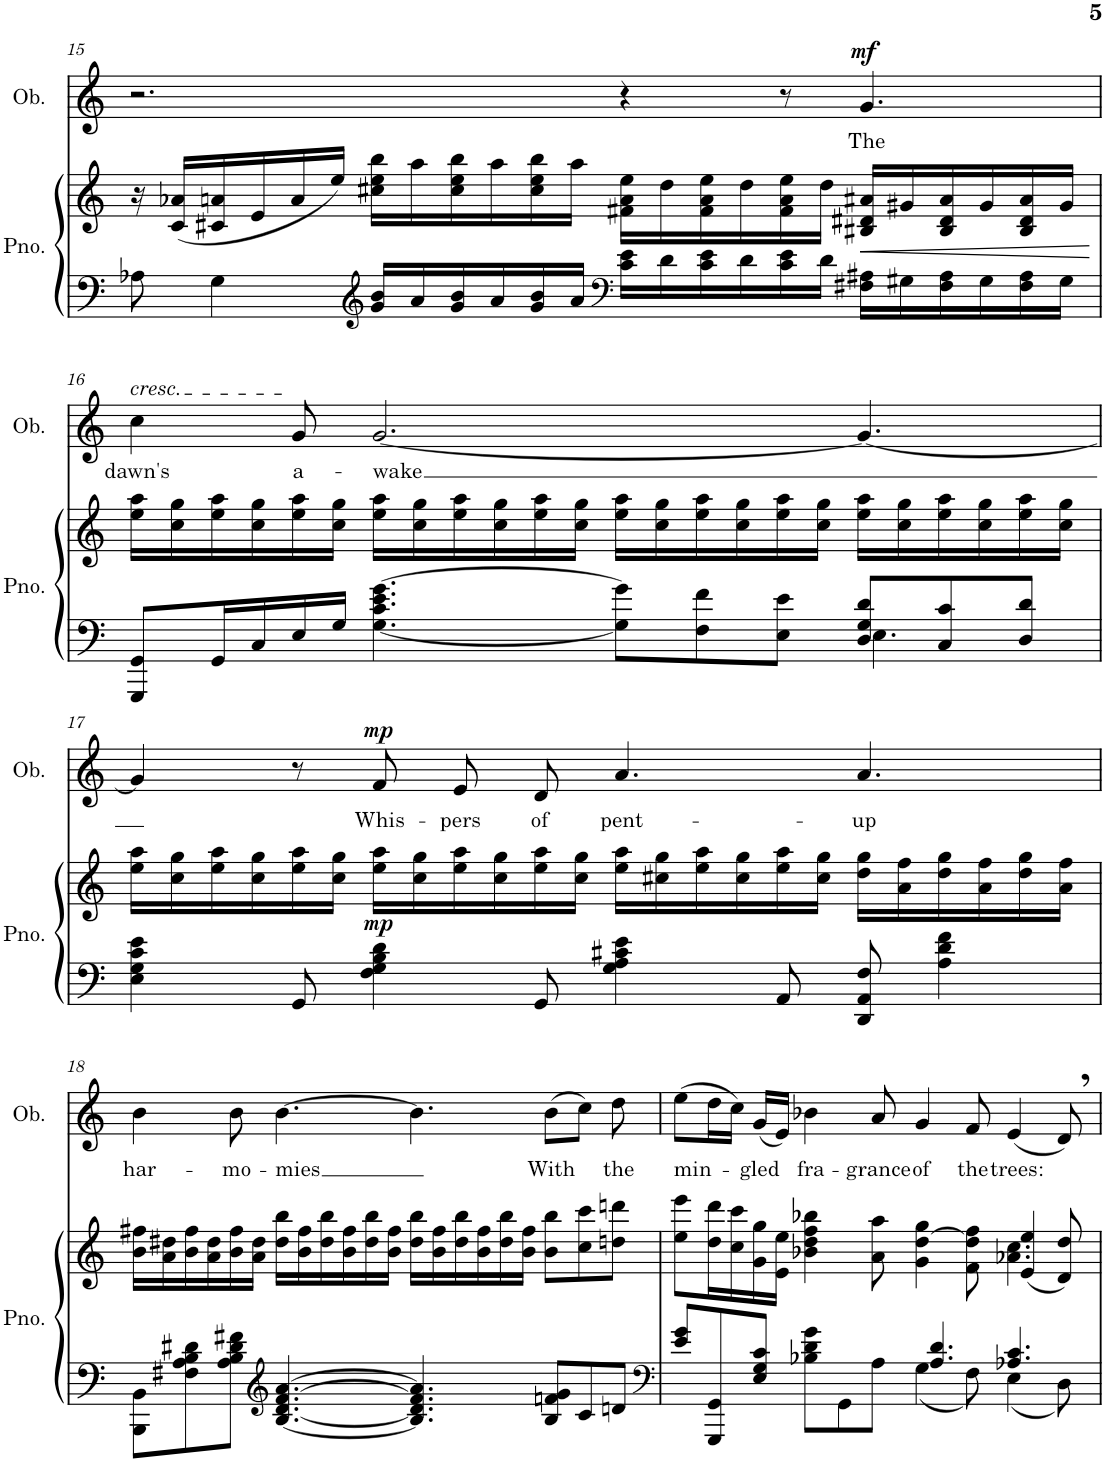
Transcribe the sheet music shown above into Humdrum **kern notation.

**kern	**kern	**dynam	**kern	**text	**dynam
*part2	*part2	*part2	*part1	*part1	*part1
*staff3	*staff2	*staff2/3	*staff1	*staff1	*staff1
*I"Piano	*	*	*I"Oboe	*	*
*I'Pno.	*	*	*I'Ob.	*	*
!!LO:PB:g=z
*clefF4	*clefG2	*	*clefG2	*	*
*k[]	*k[]	*	*k[]	*	*
*M12/8	*M12/8	*	*M12/8	*	*
=15	=15	=15	=15	=15	=15
8A-X\	16r	.	2.r	.	.
.	(16c/ 16a-X/LL	.	.	.	.
4G\	16c#X/ 16an/	.	.	.	.
.	16e/	.	.	.	.
.	16a/	.	.	.	.
.	16ee/JJ)	.	.	.	.
*clefG2	*	*	*	*	*
16g/ 16b/LL	16cc#X\ 16ee\ 16bb\LL	.	.	.	.
16a/	16aa\	.	.	.	.
16g/ 16b/	16cc#\ 16ee\ 16bb\	.	.	.	.
16a/	16aa\	.	.	.	.
16g/ 16b/	16cc#\ 16ee\ 16bb\	.	.	.	.
16a/JJ	16aa\JJ	.	.	.	.
*clefF4	*	*	*	*	*
16c\ 16e\LL	16f#X\ 16a\ 16ee\LL	.	4r	.	.
16d\	16dd\	.	.	.	.
16c\ 16e\	16f#\ 16a\ 16ee\	.	.	.	.
16d\	16dd\	.	.	.	.
16c\ 16e\	16f#\ 16a\ 16ee\	.	8r	.	.
16d\JJ	16dd\JJ	.	.	.	.
!	!	!LO:HP:b	!	!LO:LY:b	!LO:DY:a
16F#X\ 16A#X\LL	16B#X/ 16d#X/ 16a#X/LL	<	4.g/	The	mf
16G#X\	16g#X/	.	.	.	.
16F#\ 16A#\	16B#/ 16d#/ 16a#/	.	.	.	.
16G#\	16g#/	.	.	.	.
16F#\ 16A#\	16B#/ 16d#/ 16a#/	.	.	.	.
16G#\JJ	16g#/JJ	.	.	.	.
.	.	[	.	.	.
!!LO:LB:g=z
=16	=16	=16	=16	=16	=16
*^	*	*	*	*	*
!	!	!	!	!LO:TX:a:i:t=cresc.	!	!
!	!	!	!	!	!LO:LY:b	!
8GGG/ 8GG/L	8ryy	16ee\ 16aa\LL	.	4cc\	dawn's	.
.	.	16cc\ 16gg\	.	.	.	.
*v	*v	*	*	*	*	*
16GG/L	16ee\ 16aa\	.	.	.	.
16C/	16cc\ 16gg\	.	.	.	.
!	!	!	!	!LO:LY:b	!
16E/	16ee\ 16aa\	.	8g/	a-	.
16G/JJ	16cc\ 16gg\JJ	.	.	.	.
!	!	!	!	!LO:LY:b	!
[4.G\ 4.c\ 4.e\ [4.g\	16ee\ 16aa\LL	.	[2.g/	-wake	.
.	16cc\ 16gg\	.	.	.	.
.	16ee\ 16aa\	.	.	.	.
.	16cc\ 16gg\	.	.	.	.
.	16ee\ 16aa\	.	.	.	.
.	16cc\ 16gg\JJ	.	.	.	.
8G\] 8g\]L	16ee\ 16aa\LL	.	.	.	.
.	16cc\ 16gg\	.	.	.	.
8F\ 8f\	16ee\ 16aa\	.	.	.	.
.	16cc\ 16gg\	.	.	.	.
8E\ 8e\J	16ee\ 16aa\	.	.	.	.
.	16cc\ 16gg\JJ	.	.	.	.
*^	*	*	*	*	*
8D/ 8G/ 8d/L	4.E\	16ee\ 16aa\LL	.	4.g/_	.	.
.	.	16cc\ 16gg\	.	.	.	.
8C/ 8c/	.	16ee\ 16aa\	.	.	.	.
.	.	16cc\ 16gg\	.	.	.	.
8D/ 8d/J	.	16ee\ 16aa\	.	.	.	.
.	.	16cc\ 16gg\JJ	.	.	.	.
*v	*v	*	*	*	*	*
!!LO:LB:g=z
=17	=17	=17	=17	=17	=17
4E\ 4G\ 4c\ 4e\	16ee\ 16aa\LL	.	4g/]	.	.
.	16cc\ 16gg\	.	.	.	.
.	16ee\ 16aa\	.	.	.	.
.	16cc\ 16gg\	.	.	.	.
8GG/	16ee\ 16aa\	.	8r	.	.
.	16cc\ 16gg\JJ	.	.	.	.
!	!	!LO:DY:b	!	!LO:LY:b	!LO:DY:a
4F\ 4G\ 4B\ 4d\	16ee\ 16aa\LL	mp	8f/	Whis-	mp
.	16cc\ 16gg\	.	.	.	.
!	!	!	!	!LO:LY:b	!
.	16ee\ 16aa\	.	8e/	-pers	.
.	16cc\ 16gg\	.	.	.	.
!	!	!	!	!LO:LY:b	!
8GG/	16ee\ 16aa\	.	8d/	of	.
.	16cc\ 16gg\JJ	.	.	.	.
!	!	!	!	!LO:LY:b	!
4G\ 4A\ 4c#X\ 4e\	16ee\ 16aa\LL	.	4.a/	pent-	.
.	16cc#X\ 16gg\	.	.	.	.
.	16ee\ 16aa\	.	.	.	.
.	16cc#\ 16gg\	.	.	.	.
8AA/	16ee\ 16aa\	.	.	.	.
.	16cc#\ 16gg\JJ	.	.	.	.
!	!	!	!	!LO:LY:b	!
8DD/ 8AA/ 8F/	16dd\ 16gg\LL	.	4.a/	-up	.
.	16a\ 16ff\	.	.	.	.
4A\ 4d\ 4f\	16dd\ 16gg\	.	.	.	.
.	16a\ 16ff\	.	.	.	.
.	16dd\ 16gg\	.	.	.	.
.	16a\ 16ff\JJ	.	.	.	.
!!LO:LB:g=z
=18	=18	=18	=18	=18	=18
!	!	!	!	!LO:LY:b	!
8BBB\ 8BB\L	16b\ 16ff#X\LL	.	4b\	har-	.
.	16a\ 16dd#X\	.	.	.	.
8F#X\ 8A\ 8B\ 8d#X\	16b\ 16ff#\	.	.	.	.
.	16a\ 16dd#\	.	.	.	.
!	!	!	!	!LO:LY:b	!
8A\ 8B\ 8d#\ 8f#X\J	16b\ 16ff#\	.	8b\	-mo-	.
.	16a\ 16dd#\JJ	.	.	.	.
*clefG2	*	*	*	*	*
!	!	!	!	!LO:LY:b	!
[4.B/ [4.d#/ [4.f#/ [4.a/	16dd#\ 16bb\LL	.	[4.b\	-mies	.
.	16b\ 16ff#\	.	.	.	.
.	16dd#\ 16bb\	.	.	.	.
.	16b\ 16ff#\	.	.	.	.
.	16dd#\ 16bb\	.	.	.	.
.	16b\ 16ff#\JJ	.	.	.	.
4.B/] 4.d#/] 4.f#/] 4.a/]	16dd#\ 16bb\LL	.	4.b\]	.	.
.	16b\ 16ff#\	.	.	.	.
.	16dd#\ 16bb\	.	.	.	.
.	16b\ 16ff#\	.	.	.	.
.	16dd#\ 16bb\	.	.	.	.
.	16b\ 16ff#\JJ	.	.	.	.
!	!	!	!	!LO:LY:b	!
8B/ 8fn/ 8g/L	8b\ 8bb\L	.	(8b\L	With	.
8c/	8cc\ 8ccc\	.	8cc\J)	.	.
!	!	!	!	!LO:LY:b	!
8dn/J	8ddn\ 8dddn\J	.	8dd\	the	.
=19	=19	=19	=19	=19	=19
*clefF4	*	*	*	*	*
*^	*^	*	*	*	*
!	!	!	!	!	!	!LO:LY:b	!
8e/ 8g/L	2.ryy	8ee\ 8eee\L	8ryy	.	(8ee\L	min-	.
*	*	*v	*v	*	*	*	*
8GGG/ 8GG/	.	16dd\ 16ddd\L	.	16dd\L	.	.
.	.	16cc\ 16ccc\	.	16cc\JJ)	.	.
!	!	!	!	!	!LO:LY:b	!
8E/ 8G/ 8c/J	.	16g\ 16gg\	.	(16g/LL	-gled	.
.	.	16e\ 16ee\JJ	.	16e/JJ)	.	.
!	!	!	!	!	!LO:LY:b	!
8B-X\ 8d\ 8g\L	.	4b-X\ 4dd\ 4ff\ 4bb-X\	.	4b-X\	fra-	.
8GG\	.	.	.	.	.	.
!	!	!	!	!	!LO:LY:b	!
8A\J	.	8a\ 8aa\	.	8a/	-grance	.
!	!	!	!	!	!LO:LY:b	!
4.A/ 4.d/	4G\	4g\ [4dd\ 4gg\	.	4g/	of	.
!	!	!	!	!	!LO:LY:b	!
.	8F\	8f\ 8dd\] 8ff\	.	8f/	the	.
*	*	*^	*	*	*	*
!	!	!	!	!	!	!LO:LY:b	!
4.A-X/ 4.c/	4E\	(<4e/ 4ee/	4.a-X\ 4.cc\	.	(4e/	trees:	.
.	8D\	8d/ 8dd/)	.	.	8d,/)	.	.
*v	*v	*	*	*	*	*	*
*	*v	*v	*	*	*	*
=	=	=	=	=	=
*-	*-	*-	*-	*-	*-
